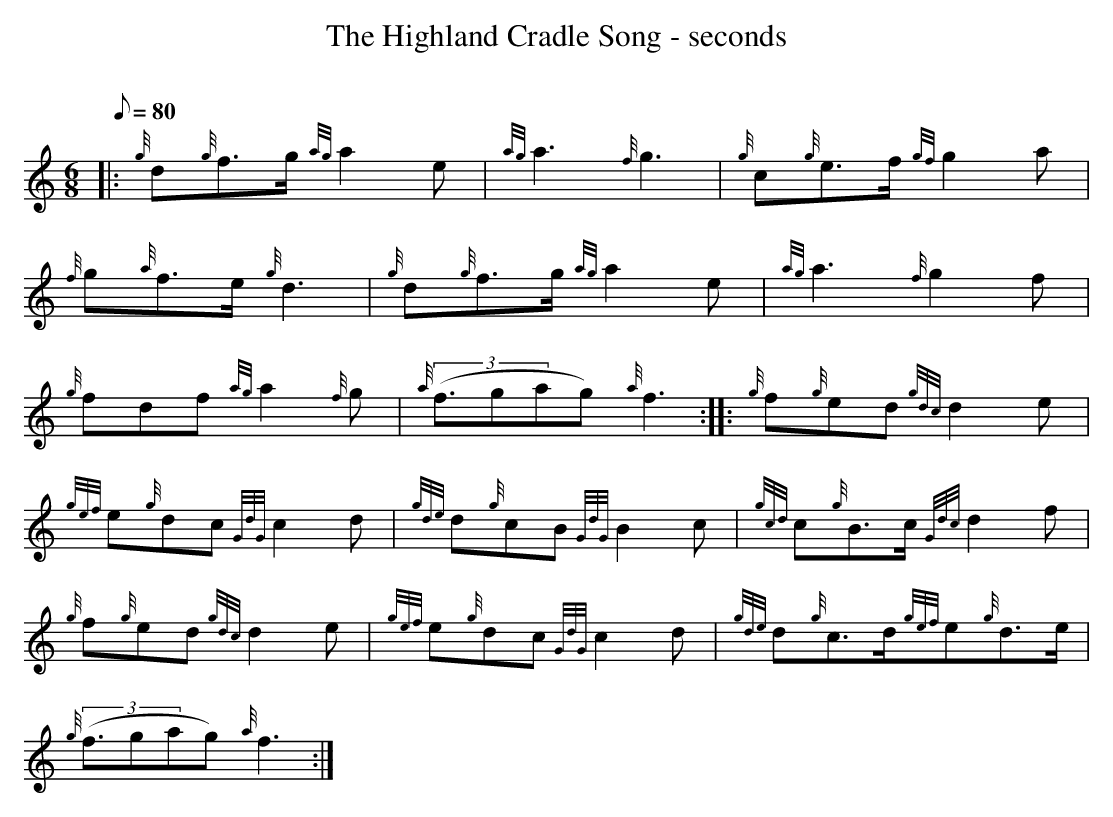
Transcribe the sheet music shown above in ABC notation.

X:1
T:The Highland Cradle Song - seconds
M:6/8
L:1/8
Q:80
C:
K:HP
|: {g}d{g}f3/2g/2{ag}a2e | \
{ag}a3{f}g3 | \
{g}c{g}e3/2f/2{gf}g2a |
{f}g{a}f3/2e/2{g}d3 | \
{g}d{g}f3/2g/2{ag}a2e | \
{ag}a3{f}g2f |
{g}fdf{ag}a2{f}g | \
{a}((3f3/2gag){a}f3 :: \
{g}f{g}ed{gdc}d2e |
{gef}e{g}dc{GdG}c2d | \
{gde}d{g}cB{GdG}B2c | \
{gcd}c{g}B3/2c/2{Gdc}d2f |
{g}f{g}ed{gdc}d2e | \
{gef}e{g}dc{GdG}c2d | \
{gde}d{g}c3/2d/2{gef}e{g}d3/2e/2 |
{g}((3f3/2gag){a}f3 :|
